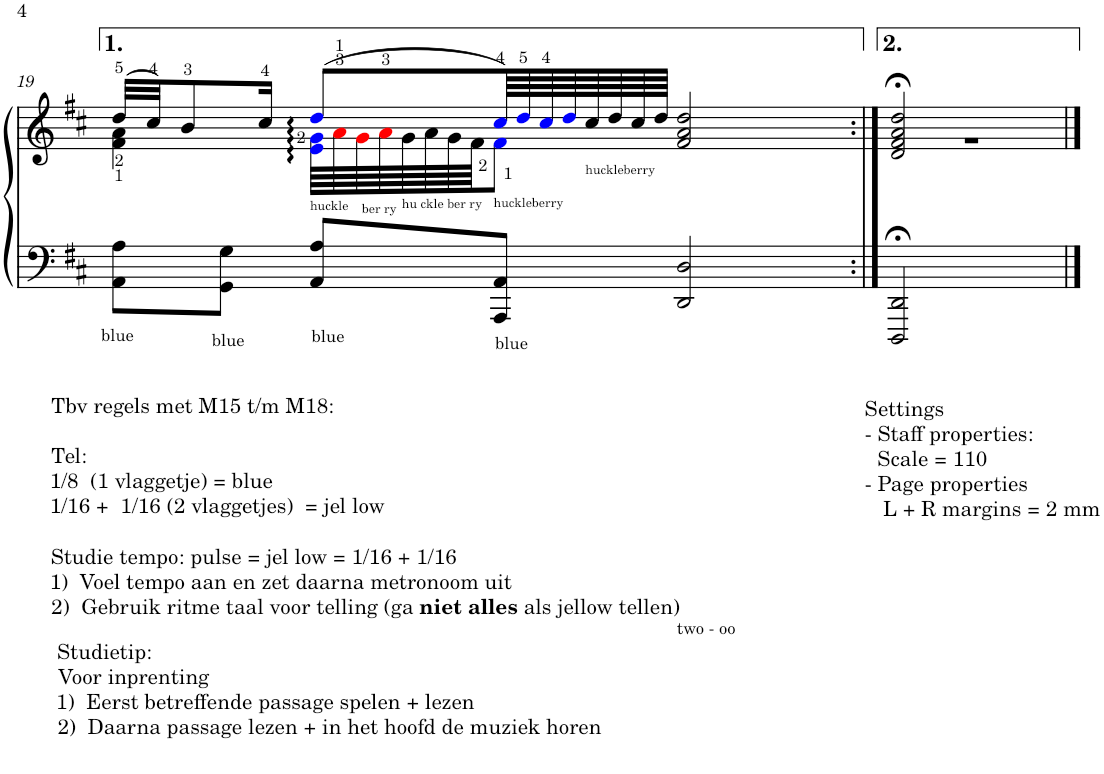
**kern	**kern
*part1	*part1
*staff2	*staff1
*I"Piano	*
*I'Pno.	*
!!LO:PB:g=z
*clefF4	*clefG2
*k[f#c#]	*k[f#c#]
*M4/4	*M4/4
*met(c)	*met(c)
=19	=19
*	*^
!LO:TX:b:t=Tbv regels met M15 t/m M18&colon;	!	!
!LO:TX:b:t=Tel&colon;	!	!
!LO:TX:b:t=1/8  (1 vlaggetje) = blue	!	!
!LO:TX:b:t=1/16 +  1/16 (2 vlaggetjes)  = jel low	!	!
!LO:TX:b:t=Studie tempo&colon; pulse = jel low = 1/16 + 1/16	!	!
!LO:TX:b:t=1)  Voel tempo aan en zet daarna metronoom uit	!	!
!LO:TX:b:t=2)  Gebruik ritme taal voor telling (ga	!	!
!LO:TX:b:B:t=niet alles	!	!
!LO:TX:b:t=als jellow tellen)	!	!
!LO:TX:b:t=blue	!	!
!LO:TX:b:t=Studietip&colon;	!	!
!LO:TX:b:t=Voor inprenting	!	!
!LO:TX:b:t=1)  Eerst betreffende passage spelen + lezen	!	!
!LO:TX:b:t=2)  Daarna passage lezen + in het hoofd de muziek horen	!	!
8AA\ 8A\L	(>32dd/LLL	4f#\ 4a\
.	32cc#/JJ)	.
.	8b/	.
!LO:TX:b:t=blue	!	!
8GG\ 8G\J	.	.
.	16cc#/Jk	.
!	!LO:TX:b:t=huckle	!
!LO:TX:b:t=blue	!	!
8AA/ 8A/L	(>8ddi/L	64ei\ 64gi\LLLL
!	!	!LO:TX:b:t=ber ry
.	.	64a>>j\
.	.	64gj\
.	.	64a>j\
!	!	!LO:TX:b:t=hu ckle ber ry
.	.	64g\
.	.	64a\
.	.	64g\
.	.	64f#\JJJ
!	!LO:TX:b:t=huckleberry	!
!LO:TX:b:t=blue	!	!
8AAA/ 8AA/J	64cc#i/LLL)	8f#i\J
.	64ddi/	.
.	64cc#i/	.
.	64ddi/	.
!	!LO:TX:b:t=huckleberry	!
.	64cc#/	.
.	64dd/	.
.	64cc#/	.
.	64dd/JJJJ	.
!LO:TX:b:t=two - oo	!	!
2DD/ 2D/	2f#/ 2a/ 2dd/	2ryy
=20:|!	=20:|!	=20:|!
!LO:TX:b:t=Settings	!	!
!LO:TX:b:t=- Staff properties&colon;	!	!
!LO:TX:b:t=Scale = 110	!	!
!LO:TX:b:t=- Page properties	!	!
!LO:TX:b:t=L + R margins = 2 mm	!	!
2DDD/;< 2DD/;<	2d/;< 2f#/;< 2a/;< 2dd/;<	1r
2ryy	2ryy	.
*	*v	*v
==	==
*-	*-
